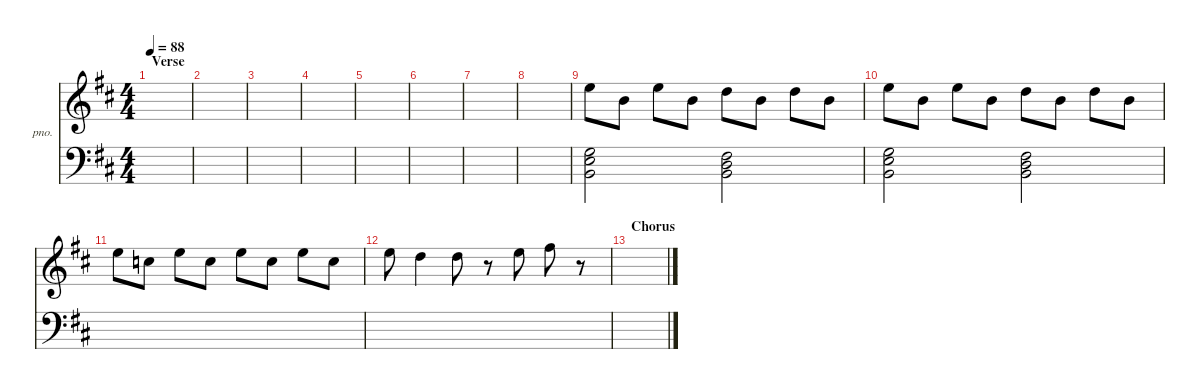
\defaultSystemsLayout 4
\hideDynamics
\bracketExtendMode nobrackets
\firstSystemTrackNameOrientation horizontal
\otherSystemsTrackNameOrientation horizontal
\track ("Acoustic Piano" "pno.") {defaultSystemsLayout 2 solo instrument acousticgrandpiano}
\staff {score}
\tuning (E4 B3 G3 D3 A2 E2)
\ts (4 4)
\section ("" "Verse")
\tempo 88
\clef g2
\scale
1.05468
\ks bminor
|
\scale
0.945316 |
\scale
1.05468 |
\scale
0.945316 |
\scale
1.05468 |
\scale
0.945316 |
\scale
1.05468 |
\scale
0.945316 |
\scale
1.05468 17.2{acc forcenatural}.8{beam Down} 7.1{acc forcenatural}.8{beam Down} 12.1{acc forcenatural}.8{beam Down} 7.1{acc forcenatural}.8{beam Down} 10.1{acc forcenatural}.8{beam Down} 7.1{acc forcenatural}.8{beam Down} 10.1{acc forcenatural}.8{beam Down} 12.2{acc forcenatural}.8{beam Down} |
\scale
0.945316 17.2{acc forcenatural}.8{beam Down} 7.1{acc forcenatural}.8{beam Down} 12.1{acc forcenatural}.8{beam Down} 7.1{acc forcenatural}.8{beam Down} 10.1{acc forcenatural}.8{beam Down} 7.1{acc forcenatural}.8{beam Down} 10.1{acc forcenatural}.8{beam Down} 12.2{acc forcenatural}.8{beam Down} |
\scale
1.05026 12.1{acc forcenatural}.8{beam Down} 8.1{acc forcenatural}.8{beam Down} 12.1{acc forcenatural}.8{beam Down} 8.1{acc forcenatural}.8{beam Down} 12.1{acc forcenatural}.8{beam Down} 8.1{acc forcenatural}.8{beam Down} 12.1{acc forcenatural}.8{beam Down} 8.1{acc forcenatural}.8{beam Down} |
\scale
0.949737 12.1{acc forcenatural}.8{beam Down} 10.1{acc forcenatural}.4{beam Down} 10.1{acc forcenatural}.8{beam Down} r.8{beam Down} 17.2{acc forcenatural}.8{beam Down} 14.1{acc #}.8{beam Down} r.8{beam Down} |
\section ("" "Chorus")
\scale
1.05468 |
\scale
0.945316 |
\scale
1.05468 |
\scale
0.945316
\staff {score}
\tuning (G2 D2 A1 E1 B0)
\clef f4
\ottava regular
\simile none
\scale
1.05468
\ks bminor
|
\scale
0.945316 |
\scale
1.05468 |
\scale
0.945316 |
\scale
1.05468 |
\scale
0.945316 |
\scale
1.05468 |
\scale
0.945316 |
\scale
1.05468 (4.1{acc forcenatural} 24.4{acc forcenatural} 32.5{acc forcenatural}).2{beam Down} (4.1{acc forcenatural} 12.2{acc forcenatural} 21.3{acc #}).2{beam Down} |
\scale
0.945316 (4.1{acc forcenatural} 24.4{acc forcenatural} 32.5{acc forcenatural}).2{beam Down} (4.1{acc forcenatural} 12.2{acc forcenatural} 21.3{acc #}).2{beam Down} |
\scale
1.05026 |
\scale
0.949737 |
\scale
1.05468 |
\scale
0.945316 |
\scale
1.05468 |
\scale
0.945316
